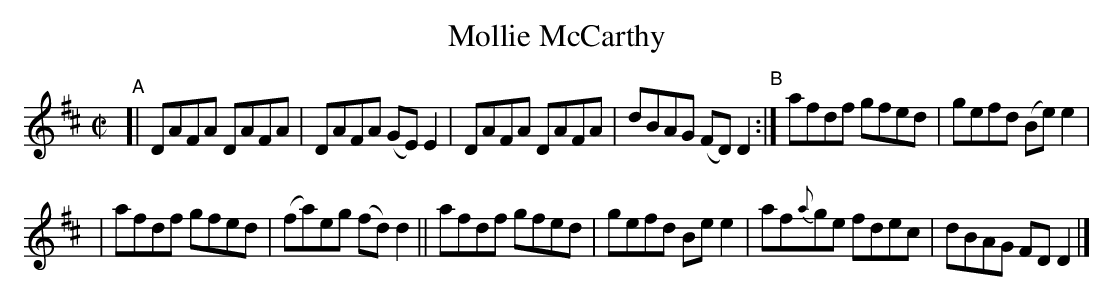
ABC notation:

X:1
T: Mollie McCarthy
M: C|
L: 1/8
K: D
"^A"\
[| DAFA DAFA | DAFA (GE)E2 | DAFA DAFA | dBAG (FD)D2 "^B":| afdf gfed | gefd (Be)e2 |
| afdf gfed | (fa)eg (fd)d2 || afdf gfed | gefd Bee2 | af{a}ge fdec | dBAG FDD2 |]
